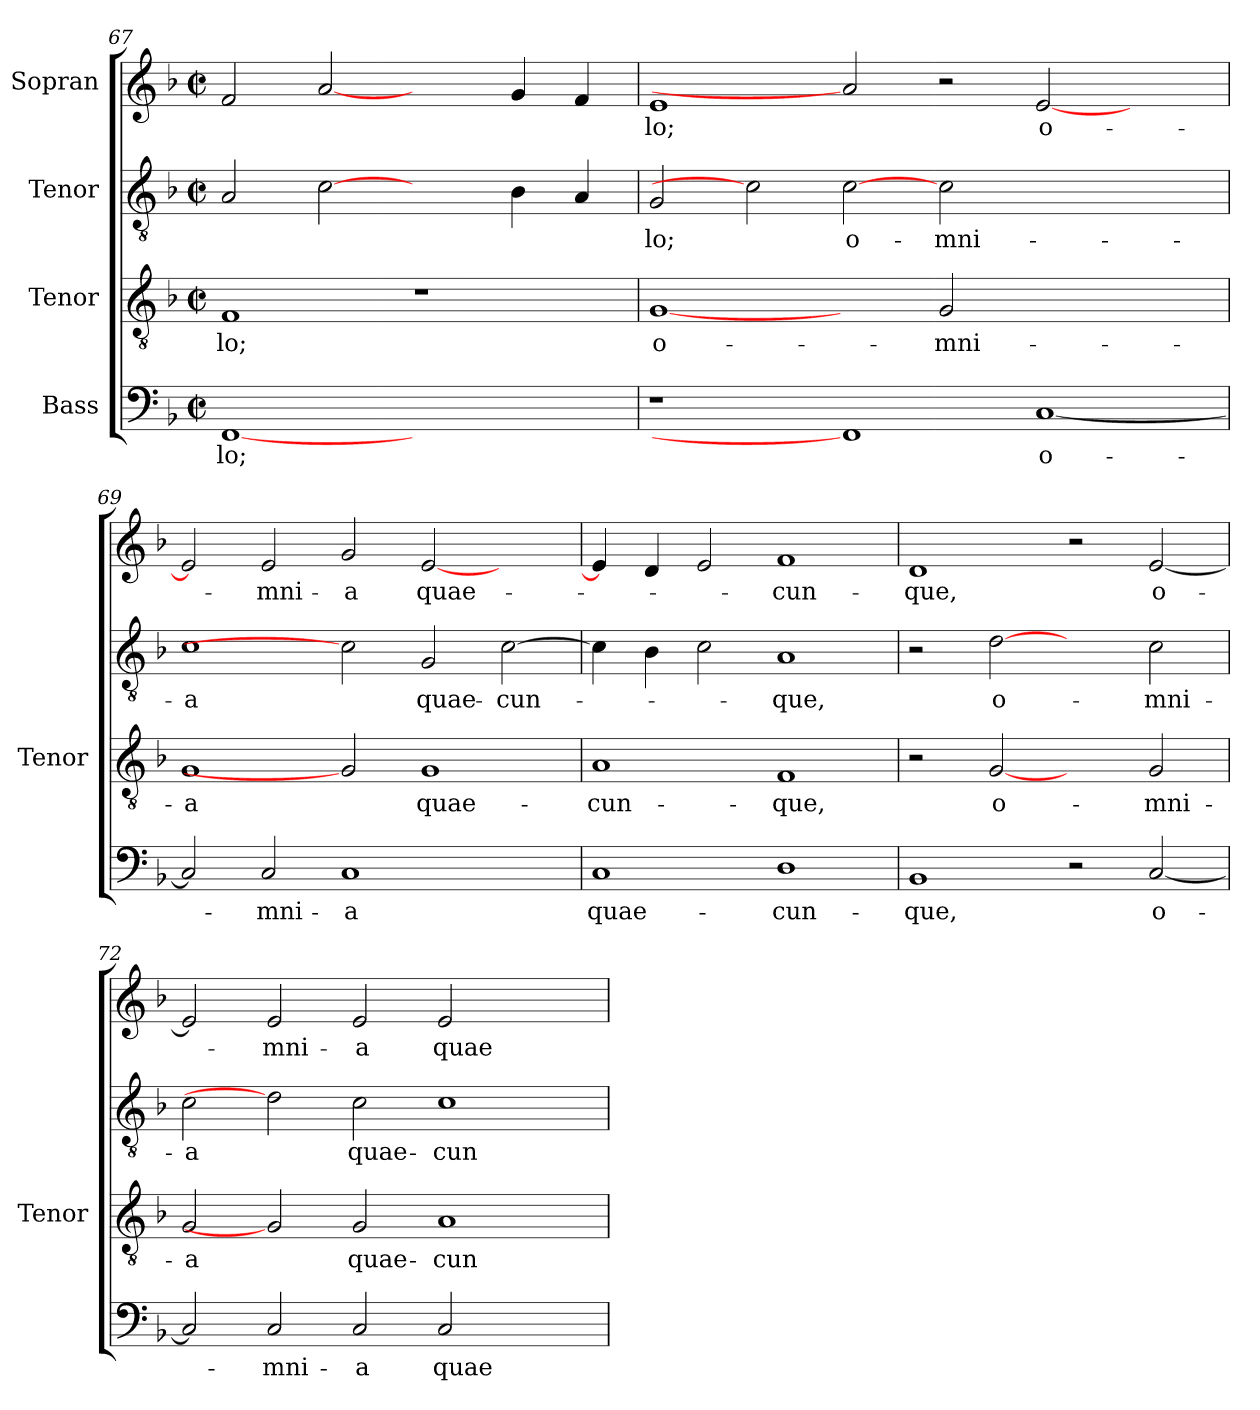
**kern	**text	**kern	**text	**kern	**text	**kern	**text
*part4	*part4	*part3	*part3	*part2	*part2	*part1	*part1
*staff4	*staff4	*staff3	*staff3	*staff2	*staff2	*staff1	*staff1
*I"Bass	*	*I"Tenor	*	*I"Tenor	*	*I"Sopran	*
*	*	*I'Tenor	*	*	*	*	*
!!LO:PB:g=z
*clefF4	*	*clefGv2	*	*clefGv2	*	*clefG2	*
*	*	*ITrd7c12	*	*ITrd7c12	*	*	*
*k[b-]	*	*k[b-]	*	*k[b-]	*	*k[b-]	*
*F:	*	*F:	*	*F:	*	*F:	*
*M2/2	*	*M2/2	*	*M2/2	*	*M2/2	*
*met(c|)	*	*met(c|)	*	*met(c|)	*	*met(c|)	*
=67	=67	=67	=67	=67	=67	=67	=67
!	!LO:LY:b:color=#000000	!	!	!	!	!	!
!	!	!	!LO:LY:b:color=#000000	!	!	!	!
[1FFi	-lo;	1FFi	-lo;	2AAi/	.	2fi/	.
.	.	.	.	[2Ci	.	[2ai	.
1ryy	.	1r	.	2ryy	.	2ryy	.
.	.	.	.	4BB-i\	.	4gi/	.
.	.	.	.	4AAi/	.	4fi/	.
=68	=68	=68	=68	=68	=68	=68	=68
!	!	!	!LO:LY:b:color=#000000	!	!	!	!
!	!	!	!	!	!LO:LY:b:color=#000000	!	!
!	!	!	!	!	!	!	!LO:LY:b:color=#000000
1r	.	[1GGi	o-	2GGi/	-lo;	1ei	-lo;
.	.	.	.	2Ci]	.	.	.
!	!	!	!	!	!LO:LY:b:color=#000000	!	!
1FFi]	.	2ryy	.	[2Ci	o-	2ai]	.
!	!	!	!LO:LY:b:color=#000000	!	!	!	!
!	!	!	!	!	!LO:LY:b:color=#000000	!	!
.	.	2GGi/	-mni-	2Ci\	-mni-	2r	.
!	!LO:LY:b:color=#000000	!	!	!	!	!	!
!	!	!	!	!	!	!	!LO:LY:b:color=#000000
[<1Ci	o-	1ryy	.	1ryy	.	[<2ei/	o-
.	.	.	.	.	.	2ryy	.
=69	=69	=69	=69	=69	=69	=69	=69
!	!	!	!LO:LY:b:color=#000000	!	!	!	!
!	!	!	!	!	!LO:LY:b:color=#000000	!	!
2Ci/]	.	1GGi	-a	1Ci	-a	2ei/]	.
!	!LO:LY:b:color=#000000	!	!	!	!	!	!
!	!	!	!	!	!	!	!LO:LY:b:color=#000000
2Ci/	-mni-	.	.	.	.	2ei/	-mni-
!	!LO:LY:b:color=#000000	!	!	!	!	!	!
!	!	!	!	!	!	!	!LO:LY:b:color=#000000
1Ci	-a	2GGi]	.	2Ci]	.	2gi/	-a
!	!	!	!LO:LY:b:color=#000000	!	!	!	!
!	!	!	!	!	!LO:LY:b:color=#000000	!	!
!	!	!	!	!	!	!	!LO:LY:b:color=#000000
.	.	1GGi	quae-	2GGi/	quae-	[<2ei/	quae-
!	!	!	!	!	!LO:LY:b:color=#000000	!	!
2ryy	.	.	.	[>2Ci\	-cun-	2ryy	.
=70	=70	=70	=70	=70	=70	=70	=70
!	!LO:LY:b:color=#000000	!	!	!	!	!	!
!	!	!	!LO:LY:b:color=#000000	!	!	!	!
1Ci	quae-	1AAi	-cun-	4Ci\]	.	4ei/]	.
.	.	.	.	4BB-i\	.	4di/	.
.	.	.	.	2Ci\	.	2ei/	.
!	!LO:LY:b:color=#000000	!	!	!	!	!	!
!	!	!	!LO:LY:b:color=#000000	!	!	!	!
!	!	!	!	!	!LO:LY:b:color=#000000	!	!
!	!	!	!	!	!	!	!LO:LY:b:color=#000000
1Di	-cun-	1FFi	-que,	1AAi	-que,	1fi	-cun-
=71	=71	=71	=71	=71	=71	=71	=71
!	!LO:LY:b:color=#000000	!	!	!	!	!	!
!	!	!	!	!	!	!	!LO:LY:b:color=#000000
1BB-i	-que,	2r	.	2r	.	1di	-que,
!	!	!	!LO:LY:b:color=#000000	!	!	!	!
!	!	!	!	!	!LO:LY:b:color=#000000	!	!
.	.	[2GGi	o-	[2Di	o-	.	.
2r	.	2ryy	.	2ryy	.	2r	.
!	!LO:LY:b:color=#000000	!	!	!	!	!	!
!	!	!	!LO:LY:b:color=#000000	!	!	!	!
!	!	!	!	!	!LO:LY:b:color=#000000	!	!
!	!	!	!	!	!	!	!LO:LY:b:color=#000000
[<2Ci/	o-	2GGi/	-mni-	2Ci\	-mni-	[<2ei/	o-
=72	=72	=72	=72	=72	=72	=72	=72
!	!	!	!LO:LY:b:color=#000000	!	!	!	!
!	!	!	!	!	!LO:LY:b:color=#000000	!	!
2Ci/]	.	2GGi/	-a	2Ci\	-a	2ei/]	.
!	!LO:LY:b:color=#000000	!	!	!	!	!	!
!	!	!	!	!	!	!	!LO:LY:b:color=#000000
2Ci/	-mni-	2GGi]	.	2Di]	.	2ei/	-mni-
!	!LO:LY:b:color=#000000	!	!	!	!	!	!
!	!	!	!LO:LY:b:color=#000000	!	!	!	!
!	!	!	!	!	!LO:LY:b:color=#000000	!	!
!	!	!	!	!	!	!	!LO:LY:b:color=#000000
2Ci/	-a	2GGi/	quae-	2Ci\	quae-	2ei/	-a
!	!LO:LY:b:color=#000000	!	!	!	!	!	!
!	!	!	!LO:LY:b:color=#000000	!	!	!	!
!	!	!	!	!	!LO:LY:b:color=#000000	!	!
!	!	!	!	!	!	!	!LO:LY:b:color=#000000
2Ci/	quae-	1AAi	-cun-	1Ci	-cun-	2ei/	quae-
2ryy	.	.	.	.	.	2ryy	.
=	=	=	=	=	=	=	=
*-	*-	*-	*-	*-	*-	*-	*-
